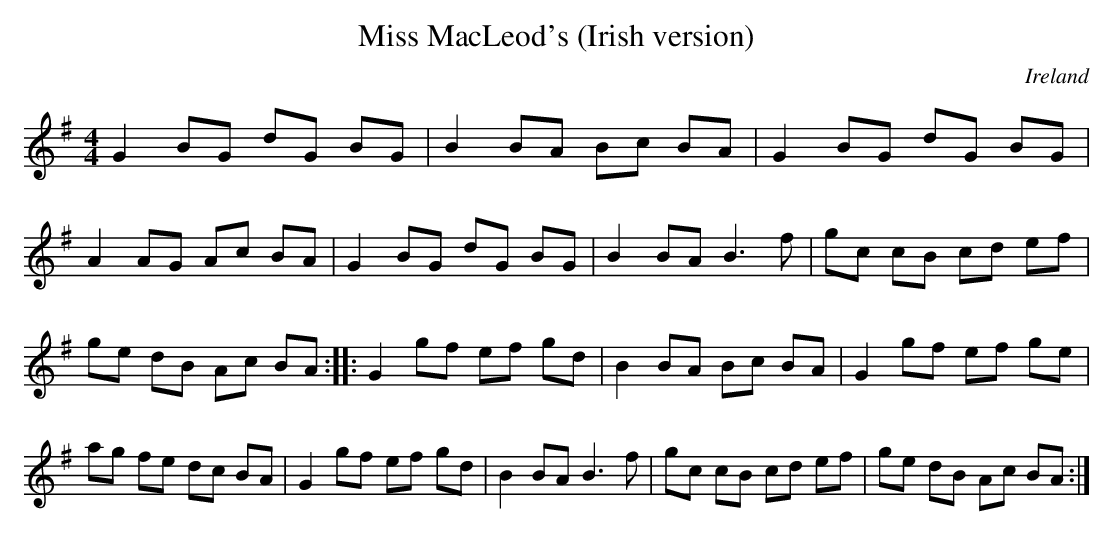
X:1
T:Miss MacLeod's (Irish version)
O:Ireland
O:England
M:4/4
K:G
G2 BG dG BG|B2 BA Bc BA|\
G2 BG dG BG|A2 AG Ac BA|\
G2 BG dG BG|B2 BA B3 f|\
gc cB cd ef| ge dB Ac BA:|\
|:G2 gf ef gd|B2 BA Bc BA| \
G2 gf ef ge|ag fe dc BA| \
G2 gf ef gd|B2 BA B3 f| \
gc cB cd ef|ge dB Ac BA :|**
